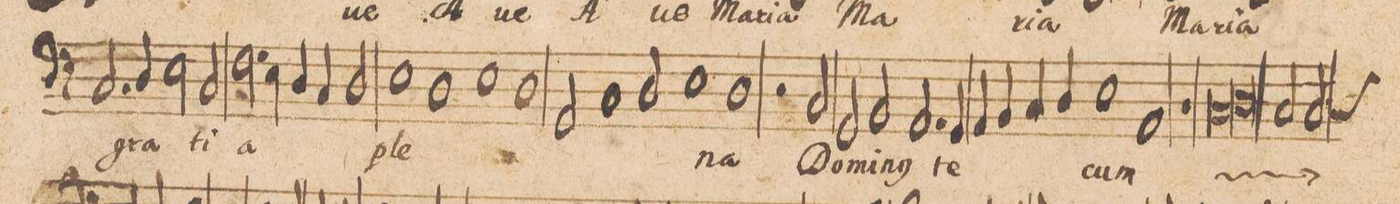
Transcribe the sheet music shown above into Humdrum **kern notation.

**kern	**text	**text
*I"[BASSVS.]	*	*
*clefF4	*	*
*k[]	*	*
*met(C|)	*	*
*M2/1	*	*
2.C/	gra-	.
4D/	.	.
2E\	.	.
2C/	-ti-	.
=12-	=12-	=12-
2.F\	-a	.
4E\	.	.
4D/	.	.
4C/	.	.
2D/	.	.
=13-	=13-	=13-
1E\	ple-	.
1D\	.	.
=14-	=14-	=14-
1E\	.	.
1D\	.	.
=15-	=15-	=15-
2GG/	.	.
1C/	.	.
2D/	.	.
=16-	=16-	=16-
1E\	.	.
1D\	-na	.
=17-	=17-	=17-
2r	.	.
2C/	Do-	.
2GG/	-mi-	.
2BB/	-n(us)	.
=18-	=18-	=18-
2.AA/	te-	.
4GG/	.	.
4AA/	.	.
4BB/	.	.
4C/	.	.
4D/	.	.
=19-	=19-	=19-
1E\	-cum	.
1AA/	.	.
=20-	=20-	=20-
1rD	.	.
*lig	*ij	*
1C/	te-	.
=21-	=21-	=21-
1D\	.	.
*Xlig	*	*
2C/	.	.
*custos:C	*	*
2C/	-cum	.
*	*Xij	*
=22-	=22-	=22-
*-	*-	*-
